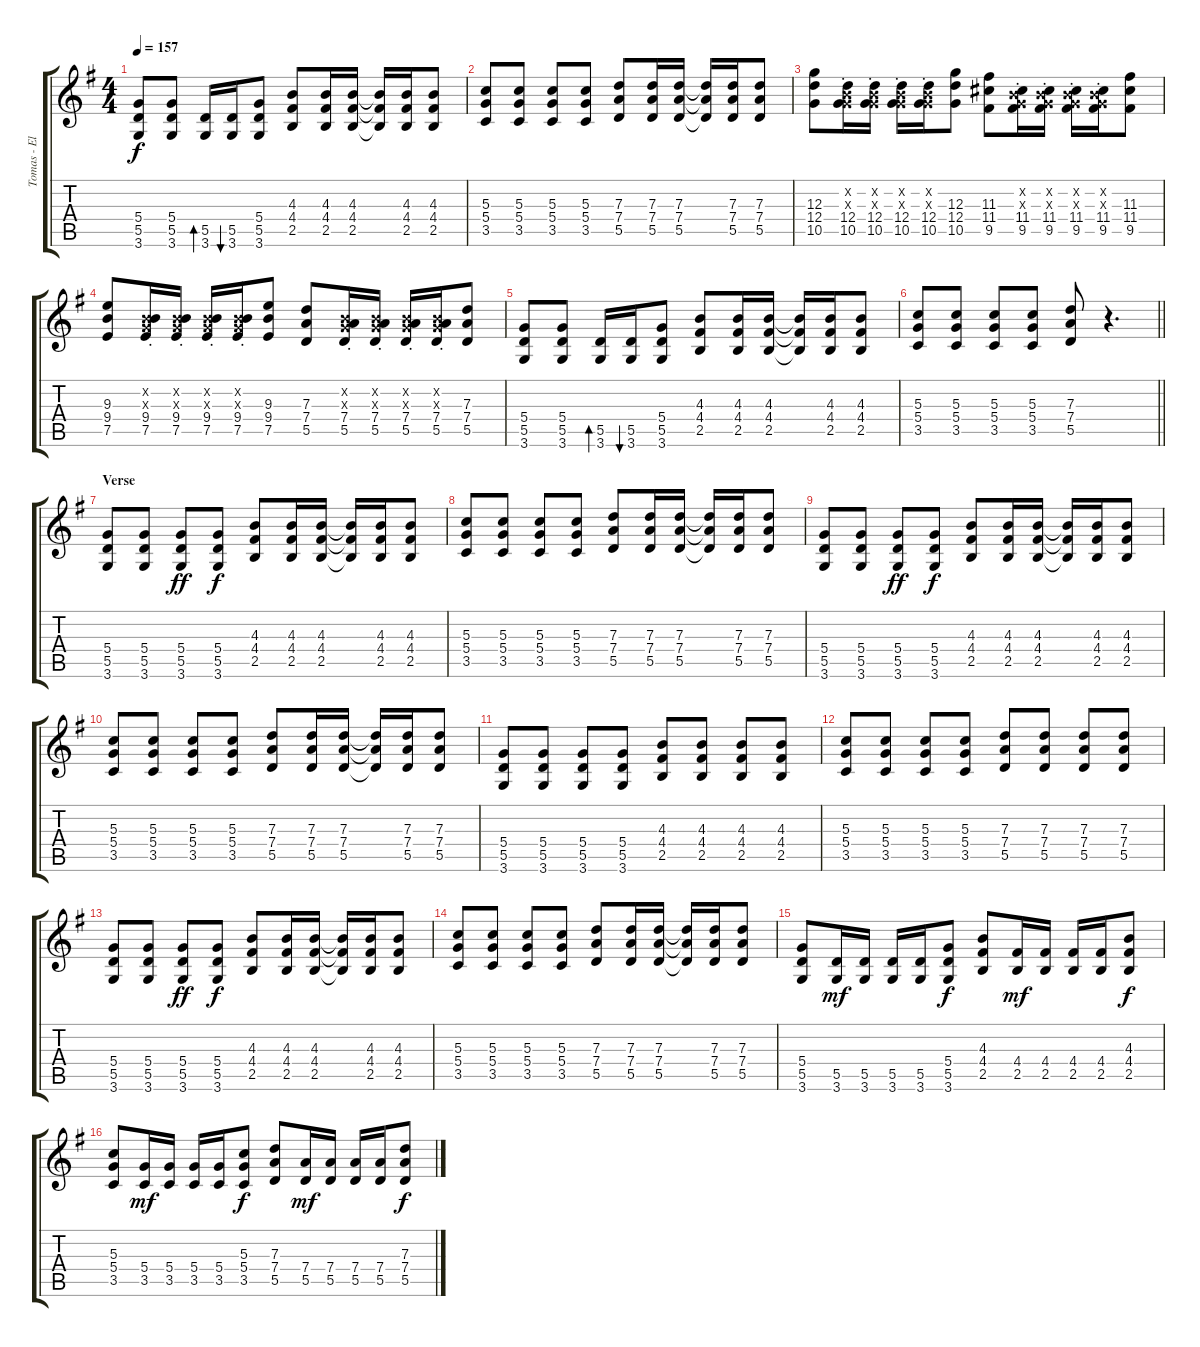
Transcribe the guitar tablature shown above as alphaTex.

\track ("Tomas - Elec. Guitar" "Tomas - El") {instrument electricguitarclean}
\staff {score tabs}
\tuning (E4 B3 G3 D3 A2 E2) {hide}
\ts (4 4)
\tempo 157
\clef g2
\ks g
(5.4 5.5 3.6).8{dy f} (5.4 5.5 3.6).8 (5.5 3.6).16{bd 60} (5.5 3.6).16{bu 60} (5.4 5.5 3.6).8 (4.3 4.4 2.5).8 (4.3 4.4 2.5).16 (4.3 4.4 2.5).16 (4.3{t} 4.4{t} 2.5{t}).16 (4.3 4.4 2.5).16 (4.3 4.4 2.5).8 |
(5.3 5.4 3.5).8 (5.3 5.4 3.5).8 (5.3 5.4 3.5).8 (5.3 5.4 3.5).8 (7.3 7.4 5.5).8 (7.3 7.4 5.5).16 (7.3 7.4 5.5).16 (7.3{t} 7.4{t} 5.5{t}).16 (7.3 7.4 5.5).16 (7.3 7.4 5.5).8 |
(12.3 12.4 10.5).8 (0.2{x} 0.3{x} 12.4{st} 10.5{st}).16 (0.2{x} 0.3{x} 12.4{st} 10.5{st}).16 (0.2{x} 0.3{x} 12.4{st} 10.5{st}).16 (0.2{x} 0.3{x} 12.4{st} 10.5{st}).16 (12.3 12.4 10.5).8 (11.3 11.4 9.5).8 (0.2{x} 0.3{x} 11.4{st} 9.5{st}).16 (0.2{x} 0.3{x} 11.4{st} 9.5{st}).16 (0.2{x} 0.3{x} 11.4{st} 9.5{st}).16 (0.2{x} 0.3{x} 11.4{st} 9.5{st}).16 (11.3 11.4 9.5).8 |
(9.3 9.4 7.5).8 (0.2{x} 0.3{x} 9.4{st} 7.5{st}).16 (0.2{x} 0.3{x} 9.4{st} 7.5{st}).16 (0.2{x} 0.3{x} 9.4{st} 7.5{st}).16 (0.2{x} 0.3{x} 9.4{st} 7.5{st}).16 (9.3 9.4 7.5).8 (7.3 7.4 5.5).8 (0.2{x} 0.3{x} 7.4{st} 5.5{st}).16 (0.2{x} 0.3{x} 7.4{st} 5.5{st}).16 (0.2{x} 0.3{x} 7.4{st} 5.5{st}).16 (0.2{x} 0.3{x} 7.4{st} 5.5{st}).16 (7.3 7.4 5.5).8 |
(5.4 5.5 3.6).8 (5.4 5.5 3.6).8 (5.5 3.6).16{bd 60} (5.5 3.6).16{bu 60} (5.4 5.5 3.6).8 (4.3 4.4 2.5).8 (4.3 4.4 2.5).16 (4.3 4.4 2.5).16 (4.3{t} 4.4{t} 2.5{t}).16 (4.3 4.4 2.5).16 (4.3 4.4 2.5).8 |
\barLineRight lightlight
(5.3 5.4 3.5).8 (5.3 5.4 3.5).8 (5.3 5.4 3.5).8 (5.3 5.4 3.5).8 (7.3 7.4 5.5).8 r.4{d} |
\section ("" "Verse")
(5.4 5.5 3.6).8 (5.4 5.5 3.6).8 (5.4 5.5 3.6).8{dy ff} (5.4 5.5 3.6).8{dy f} (4.3 4.4 2.5).8 (4.3 4.4 2.5).16 (4.3 4.4 2.5).16 (4.3{t} 4.4{t} 2.5{t}).16 (4.3 4.4 2.5).16 (4.3 4.4 2.5).8 |
(5.3 5.4 3.5).8 (5.3 5.4 3.5).8 (5.3 5.4 3.5).8 (5.3 5.4 3.5).8 (7.3 7.4 5.5).8 (7.3 7.4 5.5).16 (7.3 7.4 5.5).16 (7.3{t} 7.4{t} 5.5{t}).16 (7.3 7.4 5.5).16 (7.3 7.4 5.5).8 |
(5.4 5.5 3.6).8 (5.4 5.5 3.6).8 (5.4 5.5 3.6).8{dy ff} (5.4 5.5 3.6).8{dy f} (4.3 4.4 2.5).8 (4.3 4.4 2.5).16 (4.3 4.4 2.5).16 (4.3{t} 4.4{t} 2.5{t}).16 (4.3 4.4 2.5).16 (4.3 4.4 2.5).8 |
(5.3 5.4 3.5).8 (5.3 5.4 3.5).8 (5.3 5.4 3.5).8 (5.3 5.4 3.5).8 (7.3 7.4 5.5).8 (7.3 7.4 5.5).16 (7.3 7.4 5.5).16 (7.3{t} 7.4{t} 5.5{t}).16 (7.3 7.4 5.5).16 (7.3 7.4 5.5).8 |
(5.4 5.5 3.6).8 (5.4 5.5 3.6).8 (5.4 5.5 3.6).8 (5.4 5.5 3.6).8 (4.3 4.4 2.5).8 (4.3 4.4 2.5).8 (4.3 4.4 2.5).8 (4.3 4.4 2.5).8 |
(5.3 5.4 3.5).8 (5.3 5.4 3.5).8 (5.3 5.4 3.5).8 (5.3 5.4 3.5).8 (7.3 7.4 5.5).8 (7.3 7.4 5.5).8 (7.3 7.4 5.5).8 (7.3 7.4 5.5).8 |
(5.4 5.5 3.6).8 (5.4 5.5 3.6).8 (5.4 5.5 3.6).8{dy ff} (5.4 5.5 3.6).8{dy f} (4.3 4.4 2.5).8 (4.3 4.4 2.5).16 (4.3 4.4 2.5).16 (4.3{t} 4.4{t} 2.5{t}).16 (4.3 4.4 2.5).16 (4.3 4.4 2.5).8 |
(5.3 5.4 3.5).8 (5.3 5.4 3.5).8 (5.3 5.4 3.5).8 (5.3 5.4 3.5).8 (7.3 7.4 5.5).8 (7.3 7.4 5.5).16 (7.3 7.4 5.5).16 (7.3{t} 7.4{t} 5.5{t}).16 (7.3 7.4 5.5).16 (7.3 7.4 5.5).8 |
(5.4 5.5 3.6).8 (5.5 3.6).16{dy mf} (5.5 3.6).16 (5.5 3.6).16 (5.5 3.6).16 (5.4 5.5 3.6).8{dy f} (4.3 4.4 2.5).8 (4.4 2.5).16{dy mf} (4.4 2.5).16 (4.4 2.5).16 (4.4 2.5).16 (4.3 4.4 2.5).8{dy f} |
(5.3 5.4 3.5).8 (5.4 3.5).16{dy mf} (5.4 3.5).16 (5.4 3.5).16 (5.4 3.5).16 (5.3 5.4 3.5).8{dy f} (7.3 7.4 5.5).8 (7.4 5.5).16{dy mf} (7.4 5.5).16 (7.4 5.5).16 (7.4 5.5).16 (7.3 7.4 5.5).8{dy f}
